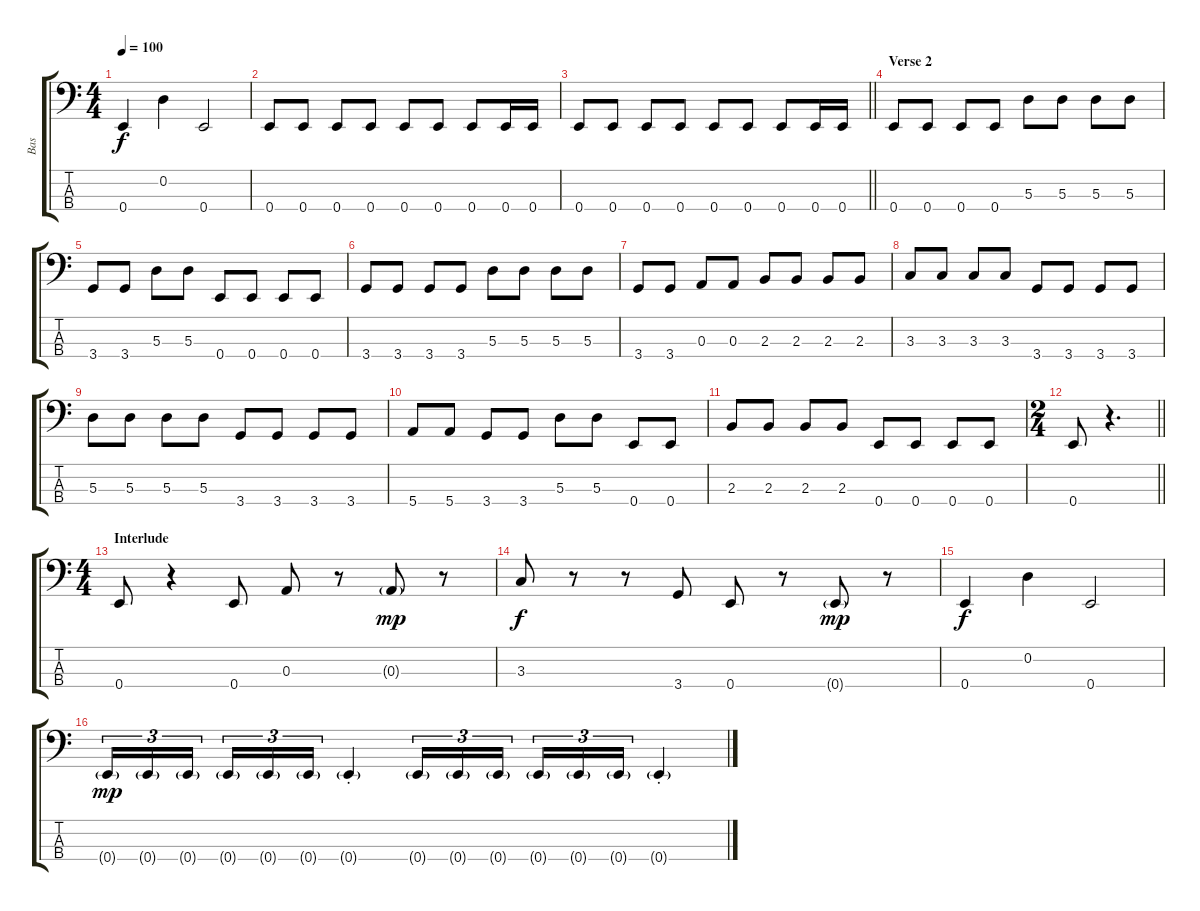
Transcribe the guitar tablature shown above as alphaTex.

\track ("Bas" "Bas") {instrument electricbassfinger}
\staff {score tabs}
\tuning (G2 D2 A1 E1) {hide}
\ts (4 4)
\tempo 100
\clef f4
\ks c
0.4.4{dy f} 0.2.4 0.4.2 |
0.4.8 0.4.8 0.4.8 0.4.8 0.4.8 0.4.8 0.4.8 0.4.16 0.4.16 |
\barLineRight lightlight
0.4.8 0.4.8 0.4.8 0.4.8 0.4.8 0.4.8 0.4.8 0.4.16 0.4.16 |
\section ("" "Verse 2")
0.4.8 0.4.8 0.4.8 0.4.8 5.3.8 5.3.8 5.3.8 5.3.8 |
3.4.8 3.4.8 5.3.8 5.3.8 0.4.8 0.4.8 0.4.8 0.4.8 |
3.4.8 3.4.8 3.4.8 3.4.8 5.3.8 5.3.8 5.3.8 5.3.8 |
3.4.8 3.4.8 0.3.8 0.3.8 2.3.8 2.3.8 2.3.8 2.3.8 |
3.3.8 3.3.8 3.3.8 3.3.8 3.4.8 3.4.8 3.4.8 3.4.8 |
5.3.8 5.3.8 5.3.8 5.3.8 3.4.8 3.4.8 3.4.8 3.4.8 |
5.4.8 5.4.8 3.4.8 3.4.8 5.3.8 5.3.8 0.4.8 0.4.8 |
2.3.8 2.3.8 2.3.8 2.3.8 0.4.8 0.4.8 0.4.8 0.4.8 |
\ts (2 4)
\barLineRight lightlight
0.4.8 r.4{d} |
\ts (4 4)
\section ("" "Interlude")
0.4.8 r.4 0.4.8 0.3.8 r.8 0.3{g}.8{dy mp} r.8 |
3.3.8{dy f} r.8 r.8 3.4.8 0.4.8 r.8 0.4{g}.8{dy mp} r.8 |
0.4.4{dy f} 0.2.4 0.4.2 |
0.4{g}.16{tu (3 2) dy mp} 0.4{g}.16{tu (3 2)} 0.4{g}.16{tu (3 2) beam splitsecondary} 0.4{g}.16{tu (3 2)} 0.4{g}.16{tu (3 2)} 0.4{g}.16{tu (3 2)} 0.4{g st}.4 0.4{g}.16{tu (3 2)} 0.4{g}.16{tu (3 2)} 0.4{g}.16{tu (3 2) beam splitsecondary} 0.4{g}.16{tu (3 2)} 0.4{g}.16{tu (3 2)} 0.4{g}.16{tu (3 2)} 0.4{g st}.4
